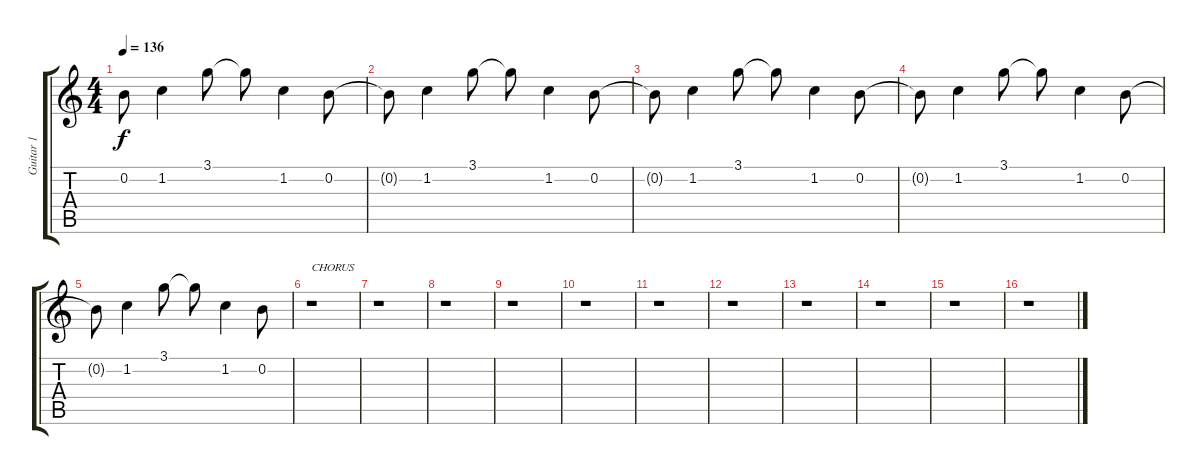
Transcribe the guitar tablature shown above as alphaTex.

\track ("Guitar 1" "Guitar 1") {instrument distortionguitar}
\staff {score tabs}
\tuning (E4 B3 G3 D3 A2 E2) {hide}
\ts (4 4)
\tempo 136
\clef g2
\ks c
0.2{t}.8{dy f} 1.2.4 3.1.8 3.1{t}.8 1.2.4 0.2.8 |
0.2{t}.8 1.2.4 3.1.8 3.1{t}.8 1.2.4 0.2.8 |
0.2{t}.8 1.2.4 3.1.8 3.1{t}.8 1.2.4 0.2.8 |
0.2{t}.8 1.2.4 3.1.8 3.1{t}.8 1.2.4 0.2.8 |
0.2{t}.8 1.2.4 3.1.8 3.1{t}.8 1.2.4 0.2.8 |
r.1{txt "CHORUS"} |
r.1 |
r.1 |
r.1 |
r.1 |
r.1 |
r.1 |
r.1 |
r.1 |
r.1 |
r.1
